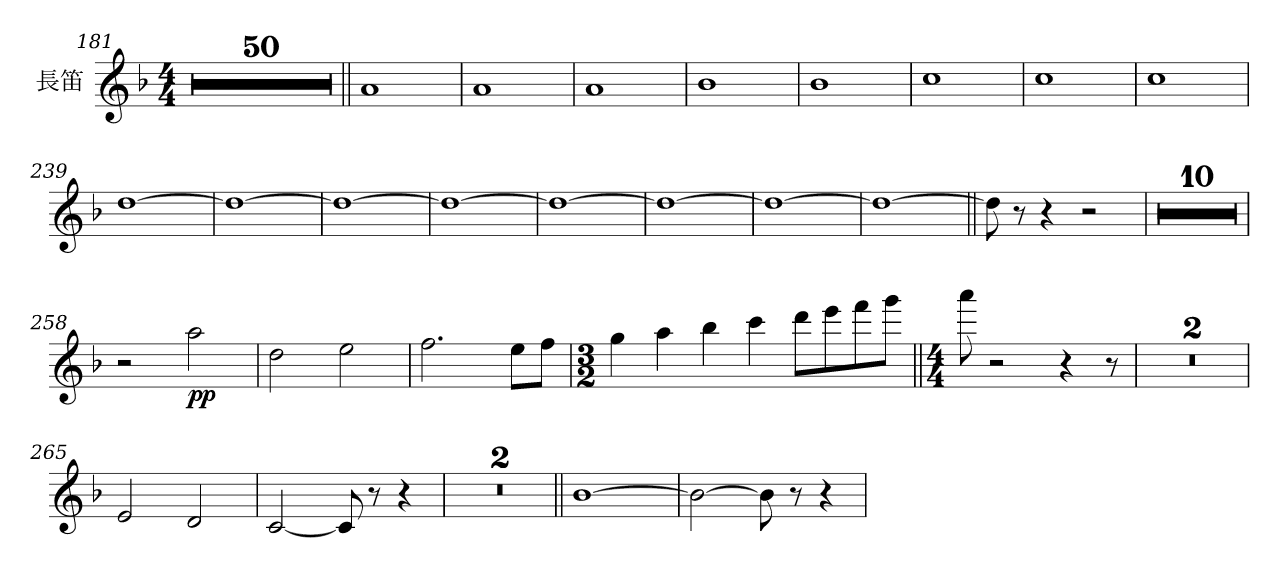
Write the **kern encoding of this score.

**kern	**dynam
*part1	*part1
*staff1	*staff1
*I"長笛	*
*clefG2	*
*k[b-]	*
*M4/4	*
=181	=181
1r	.
=182	=182
1r	.
=183	=183
1r	.
=184	=184
1r	.
=185	=185
1r	.
=186	=186
1r	.
=187	=187
1r	.
=188	=188
1r	.
=189	=189
1r	.
=190	=190
1r	.
=191	=191
1r	.
=192	=192
1r	.
=193	=193
1r	.
=194	=194
1r	.
=195	=195
1r	.
=196	=196
1r	.
=197	=197
1r	.
=198	=198
1r	.
=199	=199
1r	.
=200	=200
1r	.
=201	=201
1r	.
=202	=202
1r	.
=203	=203
1r	.
=204	=204
1r	.
=205	=205
1r	.
=206	=206
1r	.
=207	=207
1r	.
=208	=208
1r	.
=209	=209
1r	.
=210	=210
1r	.
=211	=211
1r	.
=212	=212
1r	.
=213	=213
1r	.
=214	=214
1r	.
=215	=215
1r	.
=216	=216
1r	.
=217	=217
1r	.
=218	=218
1r	.
=219	=219
1r	.
=220	=220
1r	.
=221	=221
1r	.
=222	=222
1r	.
=223	=223
1r	.
=224	=224
1r	.
=225	=225
1r	.
=226	=226
1r	.
=227	=227
1r	.
=228	=228
1r	.
=229	=229
1r	.
=230	=230
1r	.
!!LO:LB:g=z
=231||	=231||
1a	.
=232	=232
1a	.
=233	=233
1a	.
=234	=234
1b-	.
=235	=235
1b-	.
=236	=236
1cc	.
=237	=237
1cc	.
=238	=238
1cc	.
=239	=239
[1dd	.
=240	=240
1dd_	.
=241	=241
1dd_	.
=242	=242
1dd_	.
=243	=243
1dd_	.
=244	=244
1dd_	.
=245	=245
1dd_	.
=246	=246
1dd_	.
=247||	=247||
8dd\]	.
8r	.
4r	.
2r	.
!!LO:PB:g=z
=248	=248
1r	.
=249	=249
1r	.
=250	=250
1r	.
=251	=251
1r	.
=252	=252
1r	.
=253	=253
1r	.
=254	=254
1r	.
=255	=255
1r	.
=256	=256
1r	.
=257	=257
1r	.
=258	=258
2r	.
!	!LO:DY:b
2aa\	pp
=259	=259
2dd\	.
2ee\	.
=260	=260
2.ff\	.
8ee\L	.
8ff\J	.
=261	=261
*M3/2	*
4gg\	.
4aa\	.
4bb-\	.
4ccc\	.
8ddd\L	.
8eee\	.
8fff\	.
8ggg\J	.
=262||	=262||
*M4/4	*
8aaa\	.
2r	.
4r	.
8r	.
=263	=263
1r	.
=264	=264
1r	.
=265	=265
2e/	.
2d/	.
=266	=266
[2c/	.
8c/]	.
8r	.
4r	.
=267	=267
1r	.
=268	=268
1r	.
!!LO:LB:g=z
=269||	=269||
[1b-	.
=270	=270
2b-\_	.
8b-\]	.
8r	.
4r	.
=	=
*-	*-
